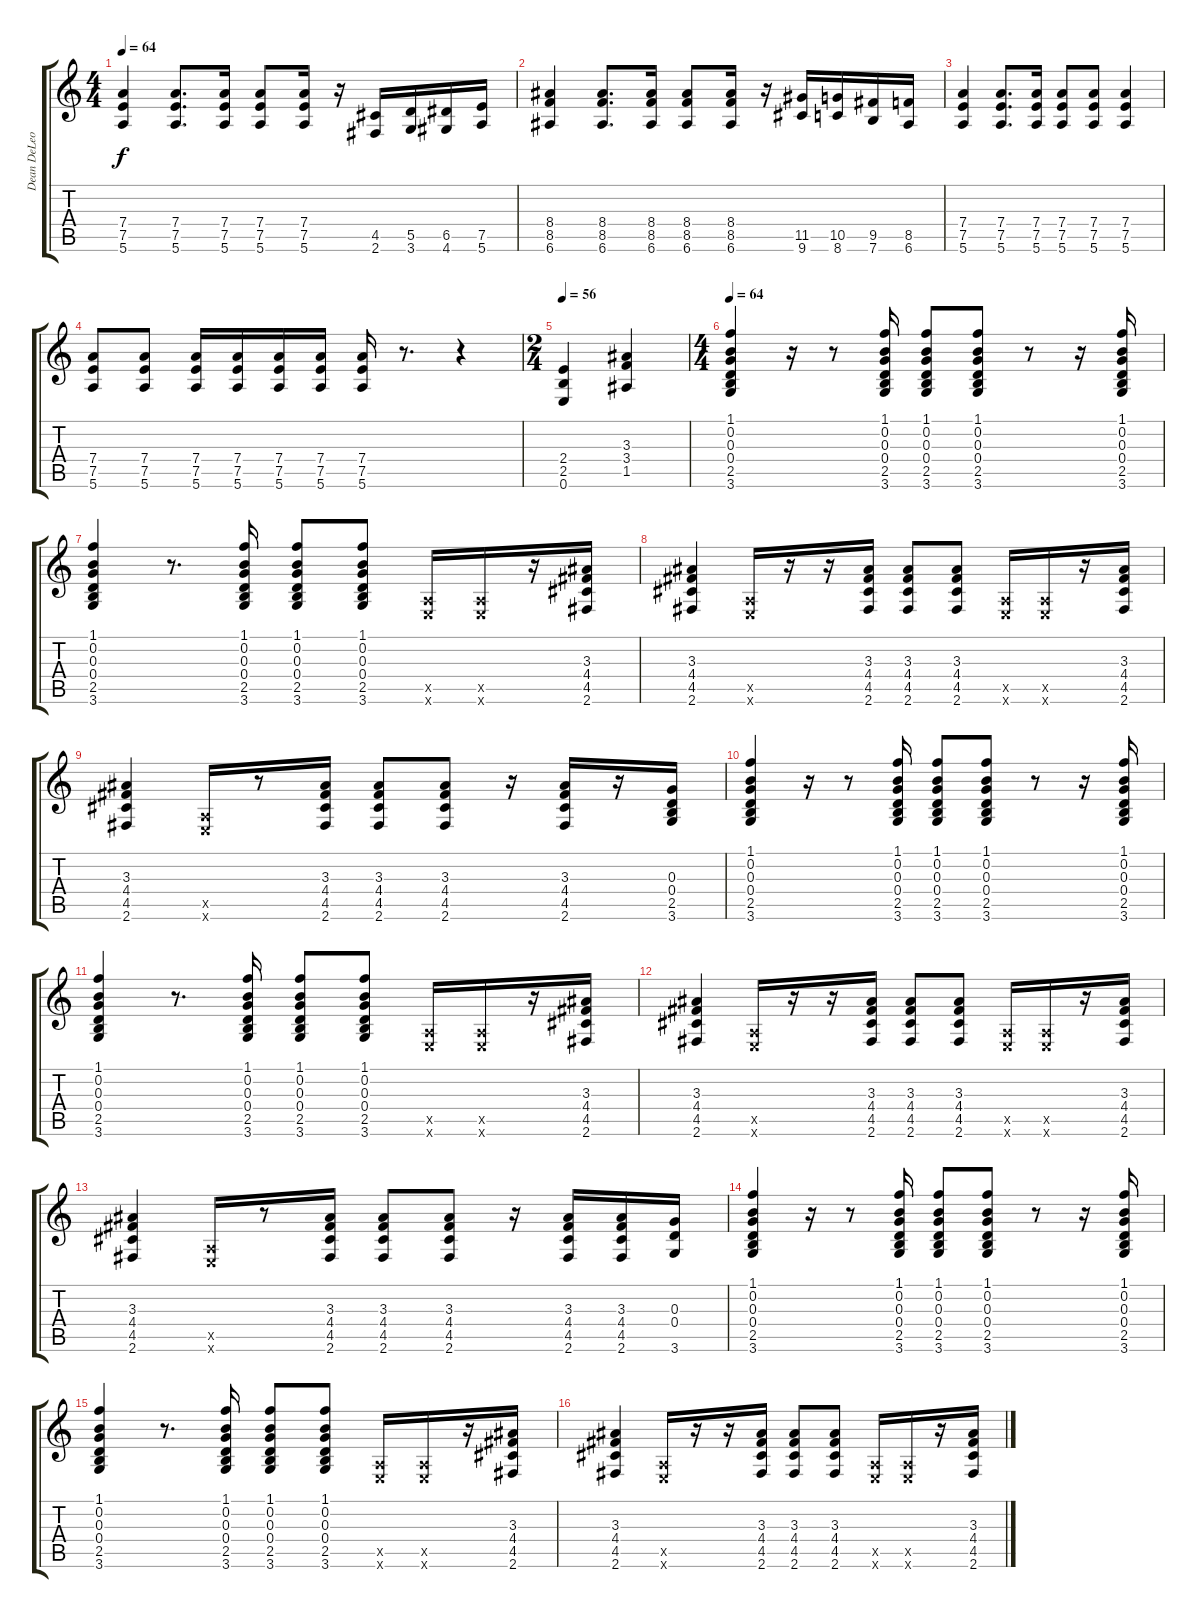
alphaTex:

\track ("Dean DeLeo - Rhythm Guitar" "Dean DeLeo") {instrument distortionguitar}
\staff {score tabs}
\tuning (E4 B3 G3 D3 A2 E2) {hide}
\ts (4 4)
\tempo 64
\clef g2
\ks c
(7.4 7.5 5.6).4{dy f} (7.4 7.5 5.6).8{d} (7.4 7.5 5.6).16 (7.4 7.5 5.6).8 (7.4 7.5 5.6).16 r.16 (4.5 2.6).16 (5.5 3.6).16 (6.5 4.6).16 (7.5 5.6).16 |
(8.4 8.5 6.6).4 (8.4 8.5 6.6).8{d} (8.4 8.5 6.6).16 (8.4 8.5 6.6).8 (8.4 8.5 6.6).16 r.16 (11.5 9.6).16 (10.5 8.6).16 (9.5 7.6).16 (8.5 6.6).16 |
(7.4 7.5 5.6).4 (7.4 7.5 5.6).8{d} (7.4 7.5 5.6).16 (7.4 7.5 5.6).8 (7.4 7.5 5.6).8 (7.4 7.5 5.6).4 |
(7.4 7.5 5.6).8 (7.4 7.5 5.6).8 (7.4 7.5 5.6).16 (7.4 7.5 5.6).16 (7.4 7.5 5.6).16 (7.4 7.5 5.6).16 (7.4 7.5 5.6).16 r.8{d} r.4 |
\ts (2 4)
\tempo 56
(2.4 2.5 0.6).4 (3.3 3.4 1.5).4 |
\ts (4 4)
\tempo 64
(1.1 0.2 0.3 0.4 2.5 3.6).4 r.16 r.8 (1.1 0.2 0.3 0.4 2.5 3.6).16 (1.1 0.2 0.3 0.4 2.5 3.6).8 (1.1 0.2 0.3 0.4 2.5 3.6).8 r.8 r.16 (1.1 0.2 0.3 0.4 2.5 3.6).16 |
(1.1 0.2 0.3 0.4 2.5 3.6).4 r.8{d} (1.1 0.2 0.3 0.4 2.5 3.6).16 (1.1 0.2 0.3 0.4 2.5 3.6).8 (1.1 0.2 0.3 0.4 2.5 3.6).8 (0.5{x} 0.6{x}).16 (0.5{x} 0.6{x}).16 r.16 (3.3 4.4 4.5 2.6).16 |
(3.3 4.4 4.5 2.6).4 (0.5{x} 0.6{x}).16 r.16 r.16 (3.3 4.4 4.5 2.6).16 (3.3 4.4 4.5 2.6).8 (3.3 4.4 4.5 2.6).8 (0.5{x} 0.6{x}).16 (0.5{x} 0.6{x}).16 r.16 (3.3 4.4 4.5 2.6).16 |
(3.3 4.4 4.5 2.6).4 (0.5{x} 0.6{x}).16 r.8 (3.3 4.4 4.5 2.6).16 (3.3 4.4 4.5 2.6).8 (3.3 4.4 4.5 2.6).8 r.16 (3.3 4.4 4.5 2.6).16 r.16 (0.3 0.4 2.5 3.6).16 |
(1.1 0.2 0.3 0.4 2.5 3.6).4 r.16 r.8 (1.1 0.2 0.3 0.4 2.5 3.6).16 (1.1 0.2 0.3 0.4 2.5 3.6).8 (1.1 0.2 0.3 0.4 2.5 3.6).8 r.8 r.16 (1.1 0.2 0.3 0.4 2.5 3.6).16 |
(1.1 0.2 0.3 0.4 2.5 3.6).4 r.8{d} (1.1 0.2 0.3 0.4 2.5 3.6).16 (1.1 0.2 0.3 0.4 2.5 3.6).8 (1.1 0.2 0.3 0.4 2.5 3.6).8 (0.5{x} 0.6{x}).16 (0.5{x} 0.6{x}).16 r.16 (3.3 4.4 4.5 2.6).16 |
(3.3 4.4 4.5 2.6).4 (0.5{x} 0.6{x}).16 r.16 r.16 (3.3 4.4 4.5 2.6).16 (3.3 4.4 4.5 2.6).8 (3.3 4.4 4.5 2.6).8 (0.5{x} 0.6{x}).16 (0.5{x} 0.6{x}).16 r.16 (3.3 4.4 4.5 2.6).16 |
(3.3 4.4 4.5 2.6).4 (0.5{x} 0.6{x}).16 r.8 (3.3 4.4 4.5 2.6).16 (3.3 4.4 4.5 2.6).8 (3.3 4.4 4.5 2.6).8 r.16 (3.3 4.4 4.5 2.6).16 (3.3 4.4 4.5 2.6).16 (0.3 0.4 3.6).16 |
(1.1 0.2 0.3 0.4 2.5 3.6).4 r.16 r.8 (1.1 0.2 0.3 0.4 2.5 3.6).16 (1.1 0.2 0.3 0.4 2.5 3.6).8 (1.1 0.2 0.3 0.4 2.5 3.6).8 r.8 r.16 (1.1 0.2 0.3 0.4 2.5 3.6).16 |
(1.1 0.2 0.3 0.4 2.5 3.6).4 r.8{d} (1.1 0.2 0.3 0.4 2.5 3.6).16 (1.1 0.2 0.3 0.4 2.5 3.6).8 (1.1 0.2 0.3 0.4 2.5 3.6).8 (0.5{x} 0.6{x}).16 (0.5{x} 0.6{x}).16 r.16 (3.3 4.4 4.5 2.6).16 |
(3.3 4.4 4.5 2.6).4 (0.5{x} 0.6{x}).16 r.16 r.16 (3.3 4.4 4.5 2.6).16 (3.3 4.4 4.5 2.6).8 (3.3 4.4 4.5 2.6).8 (0.5{x} 0.6{x}).16 (0.5{x} 0.6{x}).16 r.16 (3.3 4.4 4.5 2.6).16
